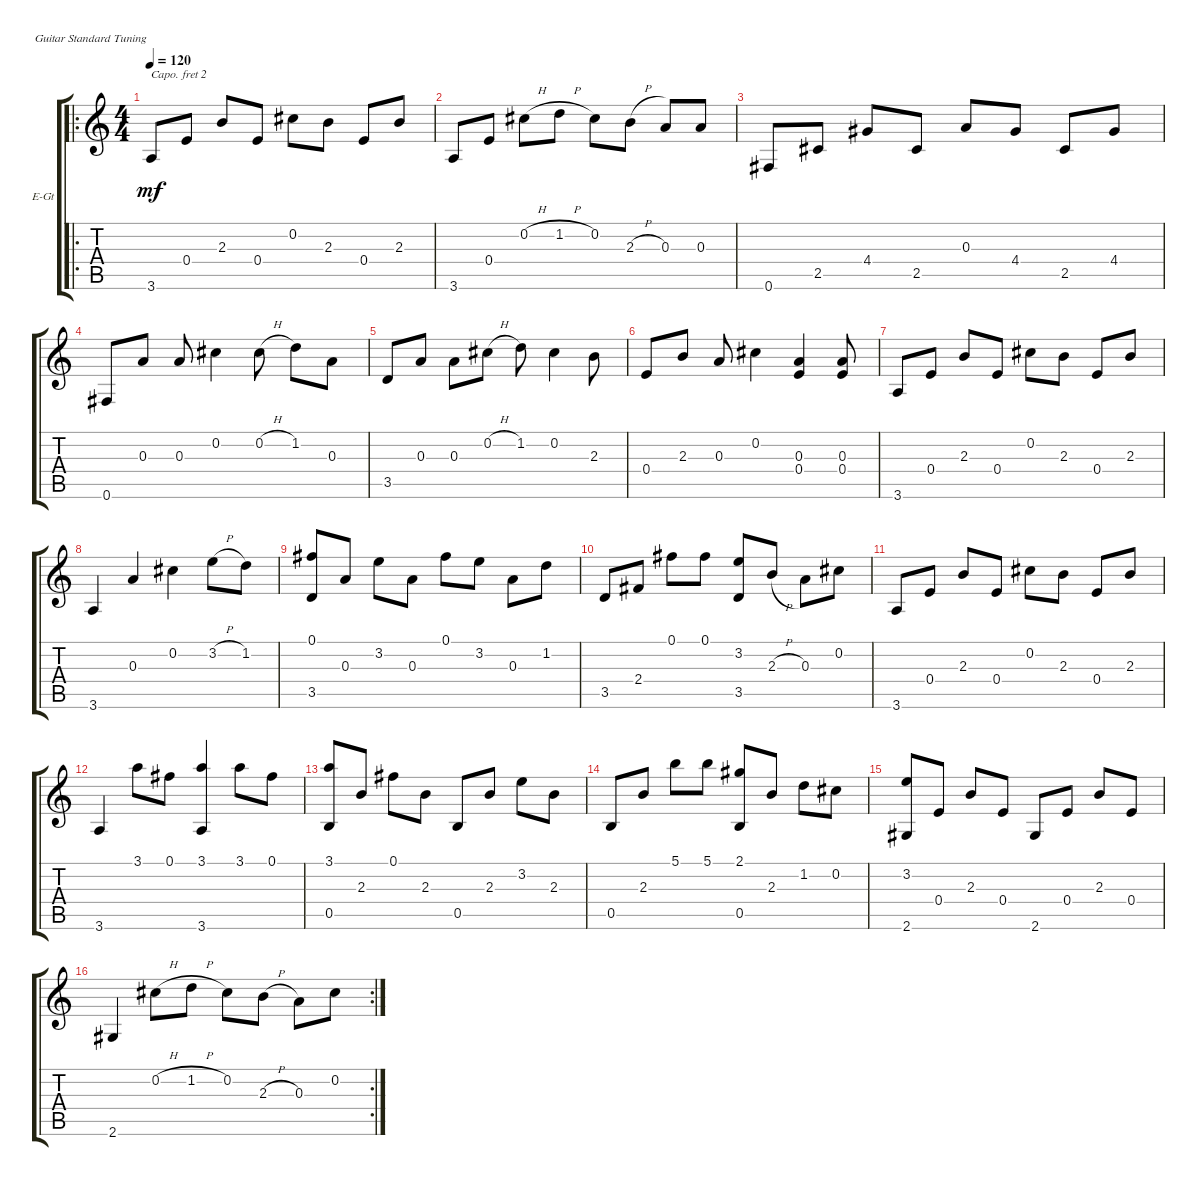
\defaultSystemsLayout 4
\bracketExtendMode groupsimilarinstruments
\firstSystemTrackNameOrientation horizontal
\otherSystemsTrackNameOrientation horizontal
\track ("Electric Guitar" "E-Gt") {instrument electricguitarclean}
\staff {score tabs}
\capo 2
\tuning (E4 B3 G3 D3 A2 E2)
\ro
\ts (4 4)
\tempo 120
\clef g2
\ks c
3.6.8{dy mf} 0.4.8 2.3.8 0.4.8 0.2.8 2.3.8 0.4.8 2.3.8 |
3.6.8 0.4.8 0.2{h}.8 1.2{h}.8 0.2.8 2.3{h}.8 0.3.8 0.3.8 |
0.6.8 2.5.8 4.4.8 2.5.8 0.3.8 4.4.8 2.5.8 4.4.8 |
0.6.8 0.3.8 0.3.8 0.2.4 0.2{h}.8 1.2.8 0.3.8 |
3.5.8 0.3.8 0.3.8 0.2{h}.8 1.2.8 0.2.4 2.3.8 |
0.4.8 2.3.8 0.3.8 0.2.4 (0.4 0.3).4 (0.3 0.4).8 |
3.6.8 0.4.8 2.3.8 0.4.8 0.2.8 2.3.8 0.4.8 2.3.8 |
3.6.4 0.3.4 0.2.4 3.2{h}.8 1.2.8 |
(3.5 0.1).8 0.3.8 3.2.8 0.3.8 0.1.8 3.2.8 0.3.8 1.2.8 |
3.5.8 2.4.8 0.1.8 0.1.8 (3.2 3.5).8 2.3{h}.8 0.3.8 0.2.8 |
3.6.8 0.4.8 2.3.8 0.4.8 0.2.8 2.3.8 0.4.8 2.3.8 |
3.6.4 3.1.8 0.1.8 (3.6 3.1).4 3.1.8 0.1.8 |
(0.5 3.1).8 2.3.8 0.1.8 2.3.8 0.5.8 2.3.8 3.2.8 2.3.8 |
0.5.8 2.3.8 5.1.8 5.1.8 (0.5 2.1).8 2.3.8 1.2.8 0.2.8 |
(2.6 3.2).8 0.4.8 2.3.8 0.4.8 2.6.8 0.4.8 2.3.8 0.4.8 |
\rc 2
2.6.4 0.2{h}.8 1.2{h}.8 0.2.8 2.3{h}.8 0.3.8 0.2.8
